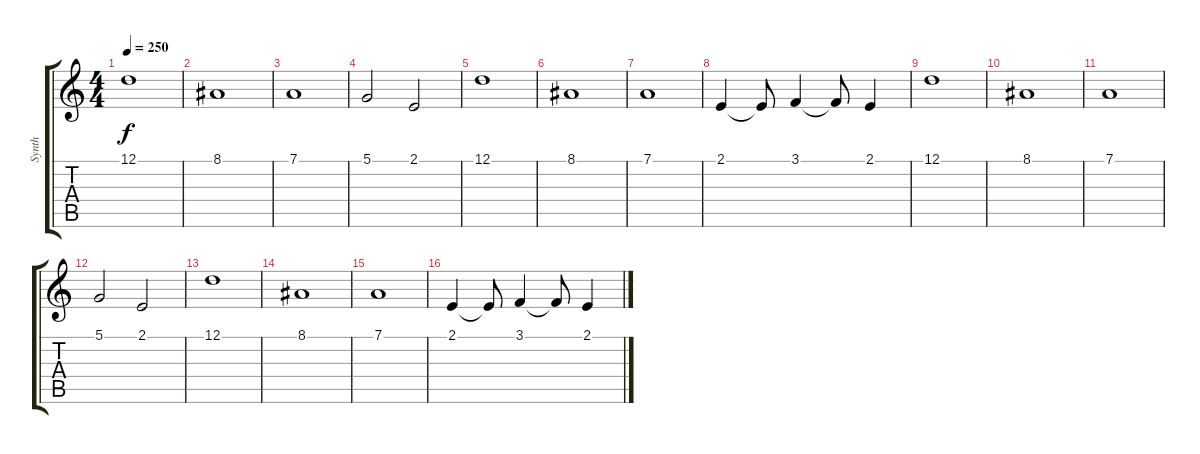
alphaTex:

\track ("Synth" "Synth") {instrument stringensemble1}
\staff {score tabs}
\tuning (D4 A3 F3 C3 G2 D2) {hide}
\ts (4 4)
\tempo 250
\clef g2
\ks c
12.1.1{dy f} |
8.1.1 |
7.1.1 |
5.1.2 2.1.2 |
12.1.1 |
8.1.1 |
7.1.1 |
2.1.4 2.1{t}.8 3.1.4 3.1{t}.8 2.1.4 |
12.1.1 |
8.1.1 |
7.1.1 |
5.1.2 2.1.2 |
12.1.1 |
8.1.1 |
7.1.1 |
2.1.4 2.1{t}.8 3.1.4 3.1{t}.8 2.1.4
